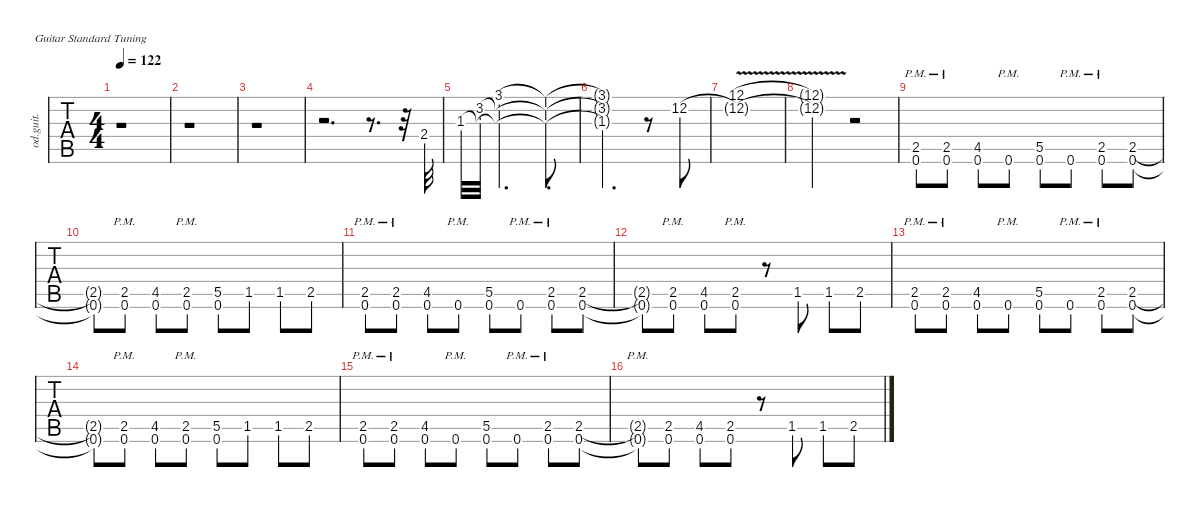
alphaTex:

\defaultSystemsLayout 4
\hideDynamics
\bracketExtendMode nobrackets
\track ("1st guitar" "od.guit.") {defaultSystemsLayout 4 instrument overdrivenguitar}
\staff {tabs}
\tuning (E4 B3 G3 D3 A2 E2)
\ts (4 4)
\tempo 122
\clef g2
\ks c
r.1{dy mp instrument overdrivenguitar} |
r.1 |
r.1 |
r.2{d} r.8{d} r.32 2.4.32 |
1.3{acc #}.32{dy mf} (3.2 1.3{t acc #}).32 (3.1 3.2{t} 1.3{t acc #}).2{d dy f} (3.1{t} 3.2{t} 1.3{t acc #}).8{d} |
(3.1{t} 3.2{t} 1.3{t acc #}).2{d} r.8 12.2.8 |
(12.1{v} 12.2{t}).1{dy mf} |
(12.1{v t} 12.2{t}).2{dy f} r.2 |
(2.5{pm} 0.6{pm}).8{dy mf} (2.5{pm} 0.6{pm}).8{dy mp} (4.5{acc #} 0.6).8{dy mf} 0.6{pm}.8{dy f} (5.5 0.6).8{dy mf} 0.6{pm}.8{dy f} (2.5{pm} 0.6{pm}).8{dy mf} (2.5 0.6).8 |
(2.5{t} 0.6{t}).8{dy f} (2.5{pm} 0.6{pm}).8{dy mf} (4.5{acc #} 0.6).8 (2.5{pm} 0.6{pm}).8 (5.5 0.6).8{dy f} 1.5{acc #}.8 1.5{acc #}.8 2.5.8 |
(2.5{pm} 0.6{pm}).8{dy mf} (2.5{pm} 0.6{pm}).8{dy mp} (4.5{acc #} 0.6).8{dy mf} 0.6{pm}.8{dy f} (5.5 0.6).8{dy mf} 0.6{pm}.8{dy f} (2.5{pm} 0.6{pm}).8{dy mf} (2.5 0.6).8 |
(2.5{t} 0.6{t}).8{dy f} (2.5{pm} 0.6{pm}).8{dy mf} (4.5{acc #} 0.6).8 (2.5{pm} 0.6{pm}).8 r.8 1.5{acc #}.8{dy f} 1.5{acc #}.8 2.5.8 |
(2.5{pm} 0.6{pm}).8{dy mf} (2.5{pm} 0.6{pm}).8{dy mp} (4.5{acc #} 0.6).8{dy mf} 0.6{pm}.8{dy f} (5.5 0.6).8{dy mf} 0.6{pm}.8{dy f} (2.5{pm} 0.6{pm}).8{dy mf} (2.5 0.6).8 |
(2.5{t} 0.6{t}).8{dy f} (2.5{pm} 0.6).8{dy mf} (4.5{acc #} 0.6).8 (2.5{pm} 0.6).8 (5.5 0.6).8{dy f} 1.5{acc #}.8 1.5{acc #}.8 2.5.8 |
(2.5{pm} 0.6).8{dy mf} (2.5{pm} 0.6).8{dy mp} (4.5{acc #} 0.6).8{dy mf} 0.6{pm}.8{dy f} (5.5 0.6).8{dy mf} 0.6{pm}.8{dy f} (2.5{pm} 0.6{pm}).8{dy mf} (2.5 0.6).8 |
(2.5{pm t} 0.6{pm t}).8{dy f} (2.5 0.6).8{dy mf} (4.5{acc #} 0.6).8 (2.5 0.6).8 r.8 1.5{acc #}.8{dy f} 1.5{acc #}.8 2.5.8
